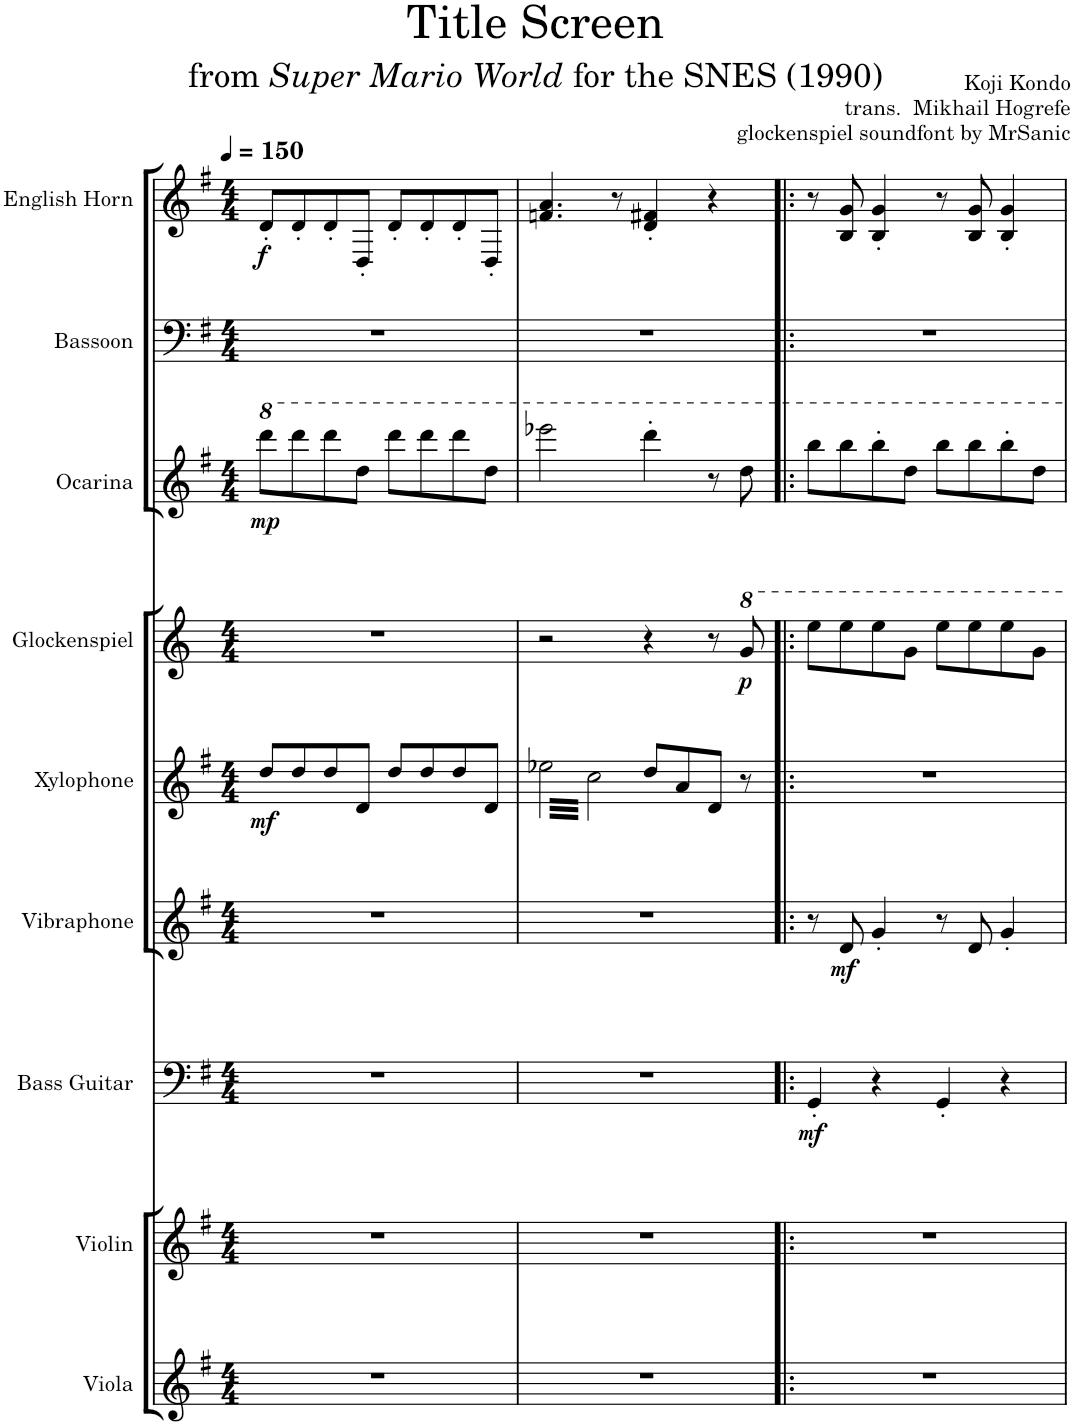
**kern	**kern	**kern	**dynam	**kern	**dynam	**kern	**dynam	**kern	**dynam	**kern	**dynam	**kern	**kern	**dynam
*part9	*part8	*part7	*part7	*part6	*part6	*part5	*part5	*part4	*part4	*part3	*part3	*part2	*part1	*part1
*staff9	*staff8	*staff7	*staff7	*staff6	*staff6	*staff5	*staff5	*staff4	*staff4	*staff3	*staff3	*staff2	*staff1	*staff1
*I"Viola	*I"Violin	*I"Bass Guitar	*	*I"Vibraphone	*	*I"Xylophone	*	*I"Glockenspiel	*	*I"Ocarina	*	*I"Bassoon	*I"English Horn	*
*I'Vla.	*I'Vln.	*I'B. Guit.	*	*I'Vib.	*	*I'Xyl.	*	*I'Glock.	*	*I'Oc.	*	*I'Bsn.	*I'E. Hn.	*
*clefG2	*clefG2	*clefF4	*	*clefG2	*	*clefG2	*	*clefG2	*	*clefG2	*	*clefF4	*clefG2	*
*	*	*	*	*	*	*	*	*	*	*	*	*	*Trd4c7	*
*k[f#]	*k[f#]	*k[f#]	*	*k[f#]	*	*k[f#]	*	*k[]	*	*k[f#]	*	*k[f#]	*k[f#]	*
*M4/4	*M4/4	*M4/4	*	*M4/4	*	*M4/4	*	*M4/4	*	*M4/4	*	*M4/4	*M4/4	*
*MM150	*MM150	*MM150	*	*MM150	*	*MM150	*	*MM150	*	*MM150	*	*MM150	*MM150	*
=1	=1	=1	=1	=1	=1	=1	=1	=1	=1	=1	=1	=1	=1	=1
!	!	!	!	!	!	!	!LO:DY:b	!	!	!	!LO:DY:b	!	!	!LO:DY:b
1r	1r	1r	.	1r	.	8dd/L	mf	1r	.	8dddd\L	mp	1r	8d'/L	f
.	.	.	.	.	.	8dd/	.	.	.	8dddd\	.	.	8d'/	.
.	.	.	.	.	.	8dd/	.	.	.	8dddd\	.	.	8d'/	.
.	.	.	.	.	.	8d/J	.	.	.	8ddd\J	.	.	8D'/J	.
.	.	.	.	.	.	8dd/L	.	.	.	8dddd\L	.	.	8d'/L	.
.	.	.	.	.	.	8dd/	.	.	.	8dddd\	.	.	8d'/	.
.	.	.	.	.	.	8dd/	.	.	.	8dddd\	.	.	8d'/	.
.	.	.	.	.	.	8d/J	.	.	.	8ddd\J	.	.	8D'/J	.
=2	=2	=2	=2	=2	=2	=2	=2	=2	=2	=2	=2	=2	=2	=2
*	*	*	*	*	*	*tremolo	*	*	*	*	*	*	*	*
1r	1r	1r	.	1r	.	64ee-X\LLLL	.	2r	.	2eeee-X\	.	1r	4.fn/ 4.a/	.
.	.	.	.	.	.	64cc\	.	.	.	.	.	.	.	.
.	.	.	.	.	.	64ee-X\	.	.	.	.	.	.	.	.
.	.	.	.	.	.	64cc\	.	.	.	.	.	.	.	.
.	.	.	.	.	.	64ee-X\	.	.	.	.	.	.	.	.
.	.	.	.	.	.	64cc\	.	.	.	.	.	.	.	.
.	.	.	.	.	.	64ee-X\	.	.	.	.	.	.	.	.
.	.	.	.	.	.	64cc\	.	.	.	.	.	.	.	.
.	.	.	.	.	.	64ee-X\	.	.	.	.	.	.	.	.
.	.	.	.	.	.	64cc\	.	.	.	.	.	.	.	.
.	.	.	.	.	.	64ee-X\	.	.	.	.	.	.	.	.
.	.	.	.	.	.	64cc\	.	.	.	.	.	.	.	.
.	.	.	.	.	.	64ee-X\	.	.	.	.	.	.	.	.
.	.	.	.	.	.	64cc\	.	.	.	.	.	.	.	.
.	.	.	.	.	.	64ee-X\	.	.	.	.	.	.	.	.
.	.	.	.	.	.	64cc\	.	.	.	.	.	.	.	.
.	.	.	.	.	.	64ee-X\	.	.	.	.	.	.	.	.
.	.	.	.	.	.	64cc\	.	.	.	.	.	.	.	.
.	.	.	.	.	.	64ee-X\	.	.	.	.	.	.	.	.
.	.	.	.	.	.	64cc\	.	.	.	.	.	.	.	.
.	.	.	.	.	.	64ee-X\	.	.	.	.	.	.	.	.
.	.	.	.	.	.	64cc\	.	.	.	.	.	.	.	.
.	.	.	.	.	.	64ee-X\	.	.	.	.	.	.	.	.
.	.	.	.	.	.	64cc\	.	.	.	.	.	.	.	.
.	.	.	.	.	.	64ee-X\	.	.	.	.	.	.	8r	.
.	.	.	.	.	.	64cc\	.	.	.	.	.	.	.	.
.	.	.	.	.	.	64ee-X\	.	.	.	.	.	.	.	.
.	.	.	.	.	.	64cc\	.	.	.	.	.	.	.	.
.	.	.	.	.	.	64ee-X\	.	.	.	.	.	.	.	.
.	.	.	.	.	.	64cc\	.	.	.	.	.	.	.	.
.	.	.	.	.	.	64ee-X\	.	.	.	.	.	.	.	.
.	.	.	.	.	.	64cc\JJJJ	.	.	.	.	.	.	.	.
*	*	*	*	*	*	*Xtremolo	*	*	*	*	*	*	*	*
.	.	.	.	.	.	8dd/L	.	4r	.	4dddd'\	.	.	4d/' 4f#X/'	.
.	.	.	.	.	.	.	.	.	.	.	.	.	.	.
.	.	.	.	.	.	.	.	.	.	.	.	.	.	.
.	.	.	.	.	.	.	.	.	.	.	.	.	.	.
.	.	.	.	.	.	.	.	.	.	.	.	.	.	.
.	.	.	.	.	.	.	.	.	.	.	.	.	.	.
.	.	.	.	.	.	.	.	.	.	.	.	.	.	.
.	.	.	.	.	.	.	.	.	.	.	.	.	.	.
.	.	.	.	.	.	8a/	.	.	.	.	.	.	.	.
.	.	.	.	.	.	.	.	.	.	.	.	.	.	.
.	.	.	.	.	.	.	.	.	.	.	.	.	.	.
.	.	.	.	.	.	.	.	.	.	.	.	.	.	.
.	.	.	.	.	.	.	.	.	.	.	.	.	.	.
.	.	.	.	.	.	.	.	.	.	.	.	.	.	.
.	.	.	.	.	.	.	.	.	.	.	.	.	.	.
.	.	.	.	.	.	.	.	.	.	.	.	.	.	.
.	.	.	.	.	.	8d/J	.	8r	.	8r	.	.	4r	.
!	!	!	!	!	!	!	!	!	!LO:DY:b	!	!	!	!	!
.	.	.	.	.	.	8r	.	8gg/	p	8ddd\	.	.	.	.
=3!|:	=3!|:	=3!|:	=3!|:	=3!|:	=3!|:	=3!|:	=3!|:	=3!|:	=3!|:	=3!|:	=3!|:	=3!|:	=3!|:	=3!|:
!	!	!	!LO:DY:b	!	!	!	!	!	!	!	!	!	!	!
1r	1r	4GG'/	mf	8r	.	1r	.	8eee\L	.	8bbb\L	.	1r	8r	.
!	!	!	!	!	!LO:DY:b	!	!	!	!	!	!	!	!	!
.	.	.	.	8d/	mf	.	.	8eee\	.	8bbb\	.	.	8B/ 8g/	.
.	.	4r	.	4g'/	.	.	.	8eee\	.	8bbb'\	.	.	4B/' 4g/'	.
.	.	.	.	.	.	.	.	8gg\J	.	8ddd\J	.	.	.	.
.	.	4GG'/	.	8r	.	.	.	8eee\L	.	8bbb\L	.	.	8r	.
.	.	.	.	8d/	.	.	.	8eee\	.	8bbb\	.	.	8B/ 8g/	.
.	.	4r	.	4g'/	.	.	.	8eee\	.	8bbb'\	.	.	4B/' 4g/'	.
.	.	.	.	.	.	.	.	8gg\J	.	8ddd\J	.	.	.	.
=	=	=	=	=	=	=	=	=	=	=	=	=	=	=
*-	*-	*-	*-	*-	*-	*-	*-	*-	*-	*-	*-	*-	*-	*-
